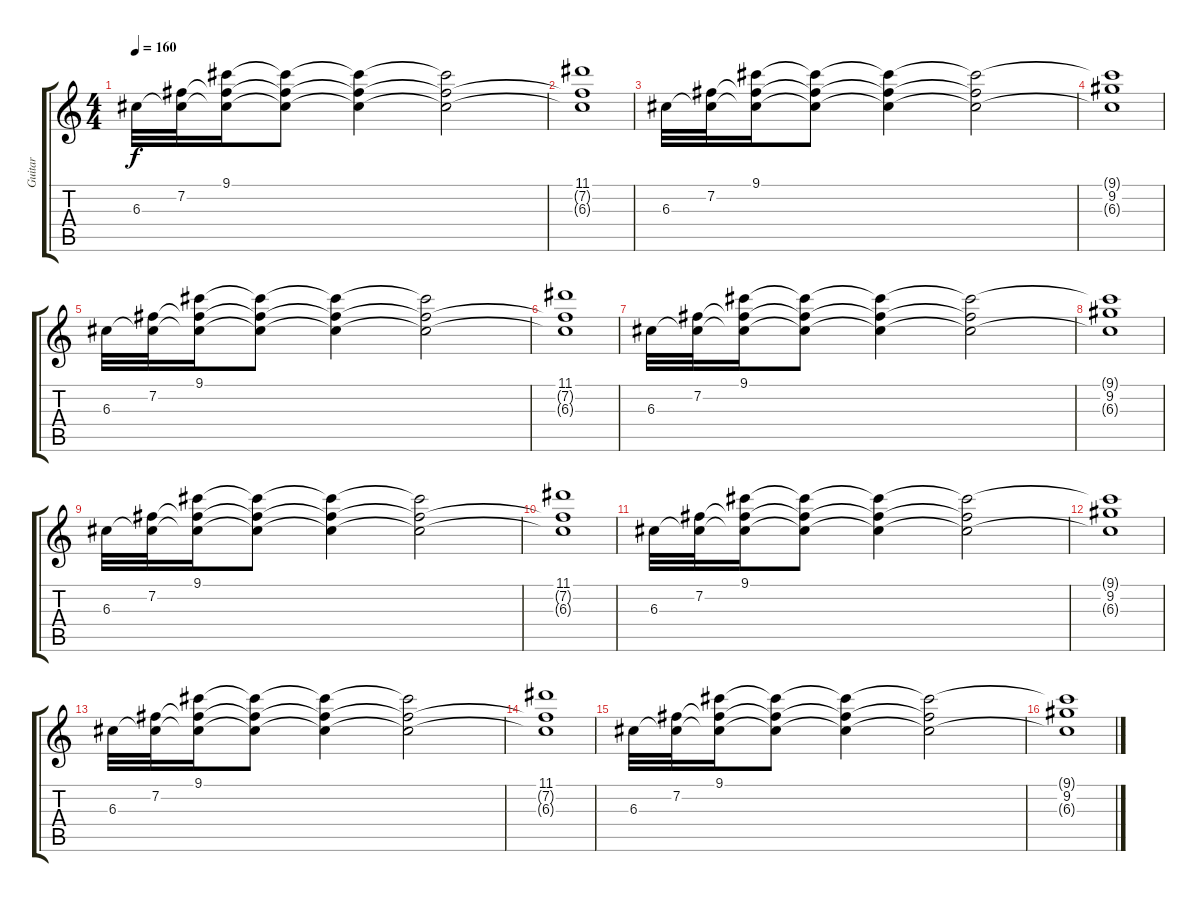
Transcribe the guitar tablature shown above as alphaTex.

\track ("Guitar" "Guitar") {instrument acousticguitarnylon}
\staff {score tabs}
\tuning (E4 B3 G3 D3 A2 E2) {hide}
\ts (4 4)
\tempo 160
\clef g2
\ks c
6.3.32{dy f} (7.2 6.3{t}).32 (9.1 7.2{t} 6.3{t}).16 (9.1{t} 7.2{t} 6.3{t}).8 (9.1{t} 7.2{t} 6.3{t}).4 (9.1{t} 7.2{t} 6.3{t}).2 |
(11.1 7.2{t} 6.3{t}).1 |
6.3.32 (7.2 6.3{t}).32 (9.1 7.2{t} 6.3{t}).16 (9.1{t} 7.2{t} 6.3{t}).8 (9.1{t} 7.2{t} 6.3{t}).4 (9.1{t} 7.2{t} 6.3{t}).2 |
(9.1{t} 9.2 6.3{t}).1 |
6.3.32 (7.2 6.3{t}).32 (9.1 7.2{t} 6.3{t}).16 (9.1{t} 7.2{t} 6.3{t}).8 (9.1{t} 7.2{t} 6.3{t}).4 (9.1{t} 7.2{t} 6.3{t}).2 |
(11.1 7.2{t} 6.3{t}).1 |
6.3.32 (7.2 6.3{t}).32 (9.1 7.2{t} 6.3{t}).16 (9.1{t} 7.2{t} 6.3{t}).8 (9.1{t} 7.2{t} 6.3{t}).4 (9.1{t} 7.2{t} 6.3{t}).2 |
(9.1{t} 9.2 6.3{t}).1 |
6.3.32 (7.2 6.3{t}).32 (9.1 7.2{t} 6.3{t}).16 (9.1{t} 7.2{t} 6.3{t}).8 (9.1{t} 7.2{t} 6.3{t}).4 (9.1{t} 7.2{t} 6.3{t}).2 |
(11.1 7.2{t} 6.3{t}).1 |
6.3.32 (7.2 6.3{t}).32 (9.1 7.2{t} 6.3{t}).16 (9.1{t} 7.2{t} 6.3{t}).8 (9.1{t} 7.2{t} 6.3{t}).4 (9.1{t} 7.2{t} 6.3{t}).2 |
(9.1{t} 9.2 6.3{t}).1 |
6.3.32 (7.2 6.3{t}).32 (9.1 7.2{t} 6.3{t}).16 (9.1{t} 7.2{t} 6.3{t}).8 (9.1{t} 7.2{t} 6.3{t}).4 (9.1{t} 7.2{t} 6.3{t}).2 |
(11.1 7.2{t} 6.3{t}).1 |
6.3.32 (7.2 6.3{t}).32 (9.1 7.2{t} 6.3{t}).16 (9.1{t} 7.2{t} 6.3{t}).8 (9.1{t} 7.2{t} 6.3{t}).4 (9.1{t} 7.2{t} 6.3{t}).2 |
(9.1{t} 9.2 6.3{t}).1
